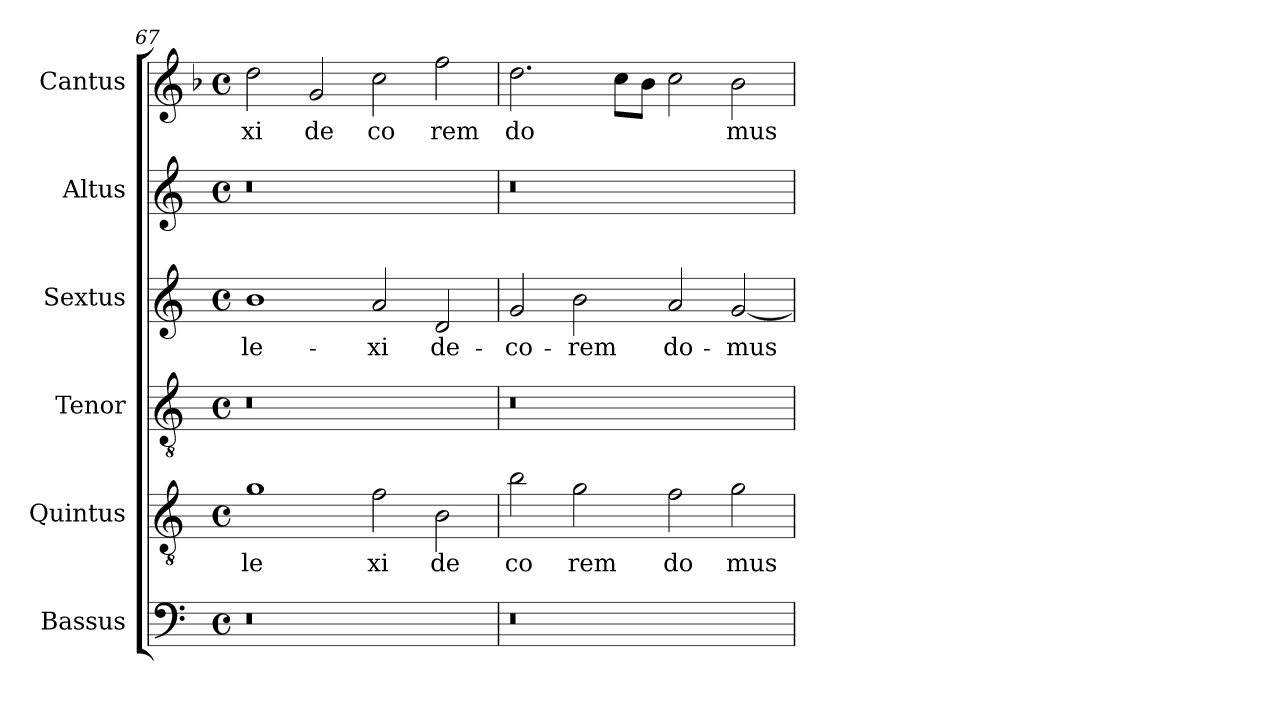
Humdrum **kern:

**kern	**kern	**text	**kern	**kern	**text	**kern	**kern	**text
*part6	*part5	*part5	*part4	*part3	*part3	*part2	*part1	*part1
*staff6	*staff5	*staff5	*staff4	*staff3	*staff3	*staff2	*staff1	*staff1
*I"Bassus	*I"Quintus	*	*I"Tenor	*I"Sextus	*	*I"Altus	*I"Cantus	*
*clefF4	*clefGv2	*	*clefGv2	*clefG2	*	*clefG2	*clefG2	*
*k[]	*k[]	*	*k[]	*k[]	*	*k[]	*k[b-]	*
*C:	*C:	*	*C:	*C:	*	*C:	*F:	*
*M4/4	*M4/4	*	*M4/4	*M4/4	*	*M4/4	*M4/4	*
*met(c)	*met(c)	*	*met(c)	*met(c)	*	*met(c)	*met(c)	*
=67	=67	=67	=67	=67	=67	=67	=67	=67
!	!	!LO:LY:b:cj	!	!	!LO:LY:b:cj	!	!	!LO:LY:b:cj
0r	1g	le	0r	1b	-le-	0r	2dd\	xi
!	!	!	!	!	!	!	!	!LO:LY:b:cj
.	.	.	.	.	.	.	2g/	de
!	!	!LO:LY:b:cj	!	!	!LO:LY:b:cj	!	!	!LO:LY:b:cj
.	2f\	xi	.	2a/	-xi	.	2cc\	co
!	!	!LO:LY:b:cj	!	!	!LO:LY:b:cj	!	!	!LO:LY:b:cj
.	2B\	de	.	2d/	de-	.	2ff\	rem
=68	=68	=68	=68	=68	=68	=68	=68	=68
!	!	!LO:LY:b:cj	!	!	!LO:LY:b:cj	!	!	!LO:LY:b:cj
0r	2b\	co	0r	2g/	-co-	0r	2.dd\	do
!	!	!LO:LY:b:cj	!	!	!LO:LY:b:cj	!	!	!
.	2g\	rem	.	2b\	-rem	.	.	.
.	.	.	.	.	.	.	8cc\L	.
.	.	.	.	.	.	.	8b-\J	.
!	!	!LO:LY:b:cj	!	!	!LO:LY:b:cj	!	!	!
.	2f\	do	.	2a/	do-	.	2cc\	.
!	!	!LO:LY:b:cj	!	!	!LO:LY:b	!	!	!LO:LY:b:cj
.	2g\	mus	.	[<2g/	-mus	.	2b-\	mus
=	=	=	=	=	=	=	=	=
*-	*-	*-	*-	*-	*-	*-	*-	*-
